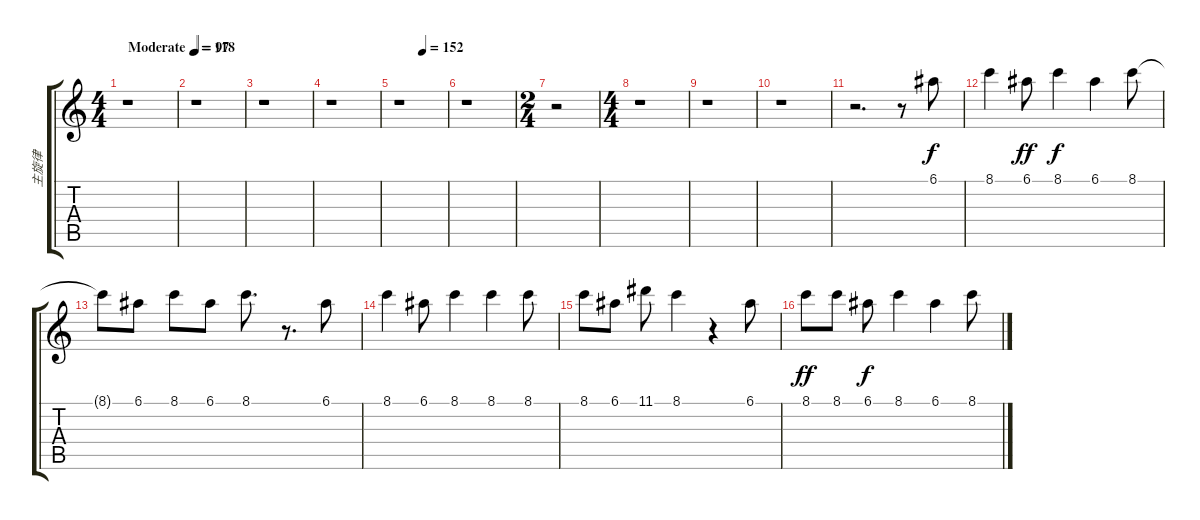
\track ("主旋律" "主旋律") {instrument synthbass2}
\staff {score tabs}
\tuning (E4 B3 G3 D3 A2 E2) {hide}
\ts (4 4)
\tempo (118 "Moderate")
\clef g2
\ks c
r.1{dy f instrument synthbass2} |
\tempo 97
r.1 |
r.1 |
r.1 |
\tempo (152 0.5)
r.1 |
r.1 |
\ts (2 4)
r.2 |
\ts (4 4)
r.1 |
r.1 |
r.1 |
r.2{d} r.8 6.1.8 |
8.1.4 6.1.8{dy ff} 8.1.4{dy f} 6.1.4 8.1.8 |
8.1{t}.8 6.1.8 8.1.8 6.1.8 8.1.8{d} r.8{d} 6.1.8 |
8.1.4 6.1.8 8.1.4 8.1.4 8.1.8 |
8.1.8 6.1.8 11.1.8 8.1.4 r.4 6.1.8 |
8.1.8{dy ff} 8.1.8 6.1.8{dy f} 8.1.4 6.1.4 8.1.8
